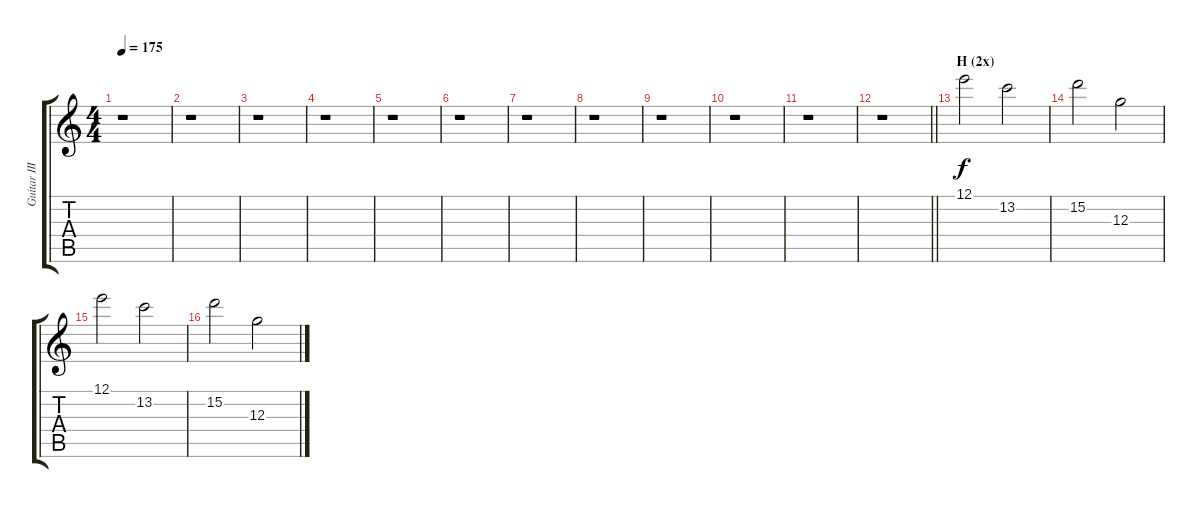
\track ("Guitar III" "Guitar III") {instrument overdrivenguitar}
\staff {score tabs}
\tuning (E4 B3 G3 D3 A2 E2) {hide}
\ts (4 4)
\tempo 175
\clef g2
\ks c
r.1{dy f} |
r.1 |
r.1 |
r.1 |
r.1 |
r.1 |
r.1 |
r.1 |
r.1 |
r.1 |
r.1 |
\barLineRight lightlight
r.1 |
\section ("" "H (2x)")
12.1.2{instrument electricguitarclean} 13.2.2 |
15.2.2 12.3.2 |
12.1.2 13.2.2 |
15.2.2 12.3.2
